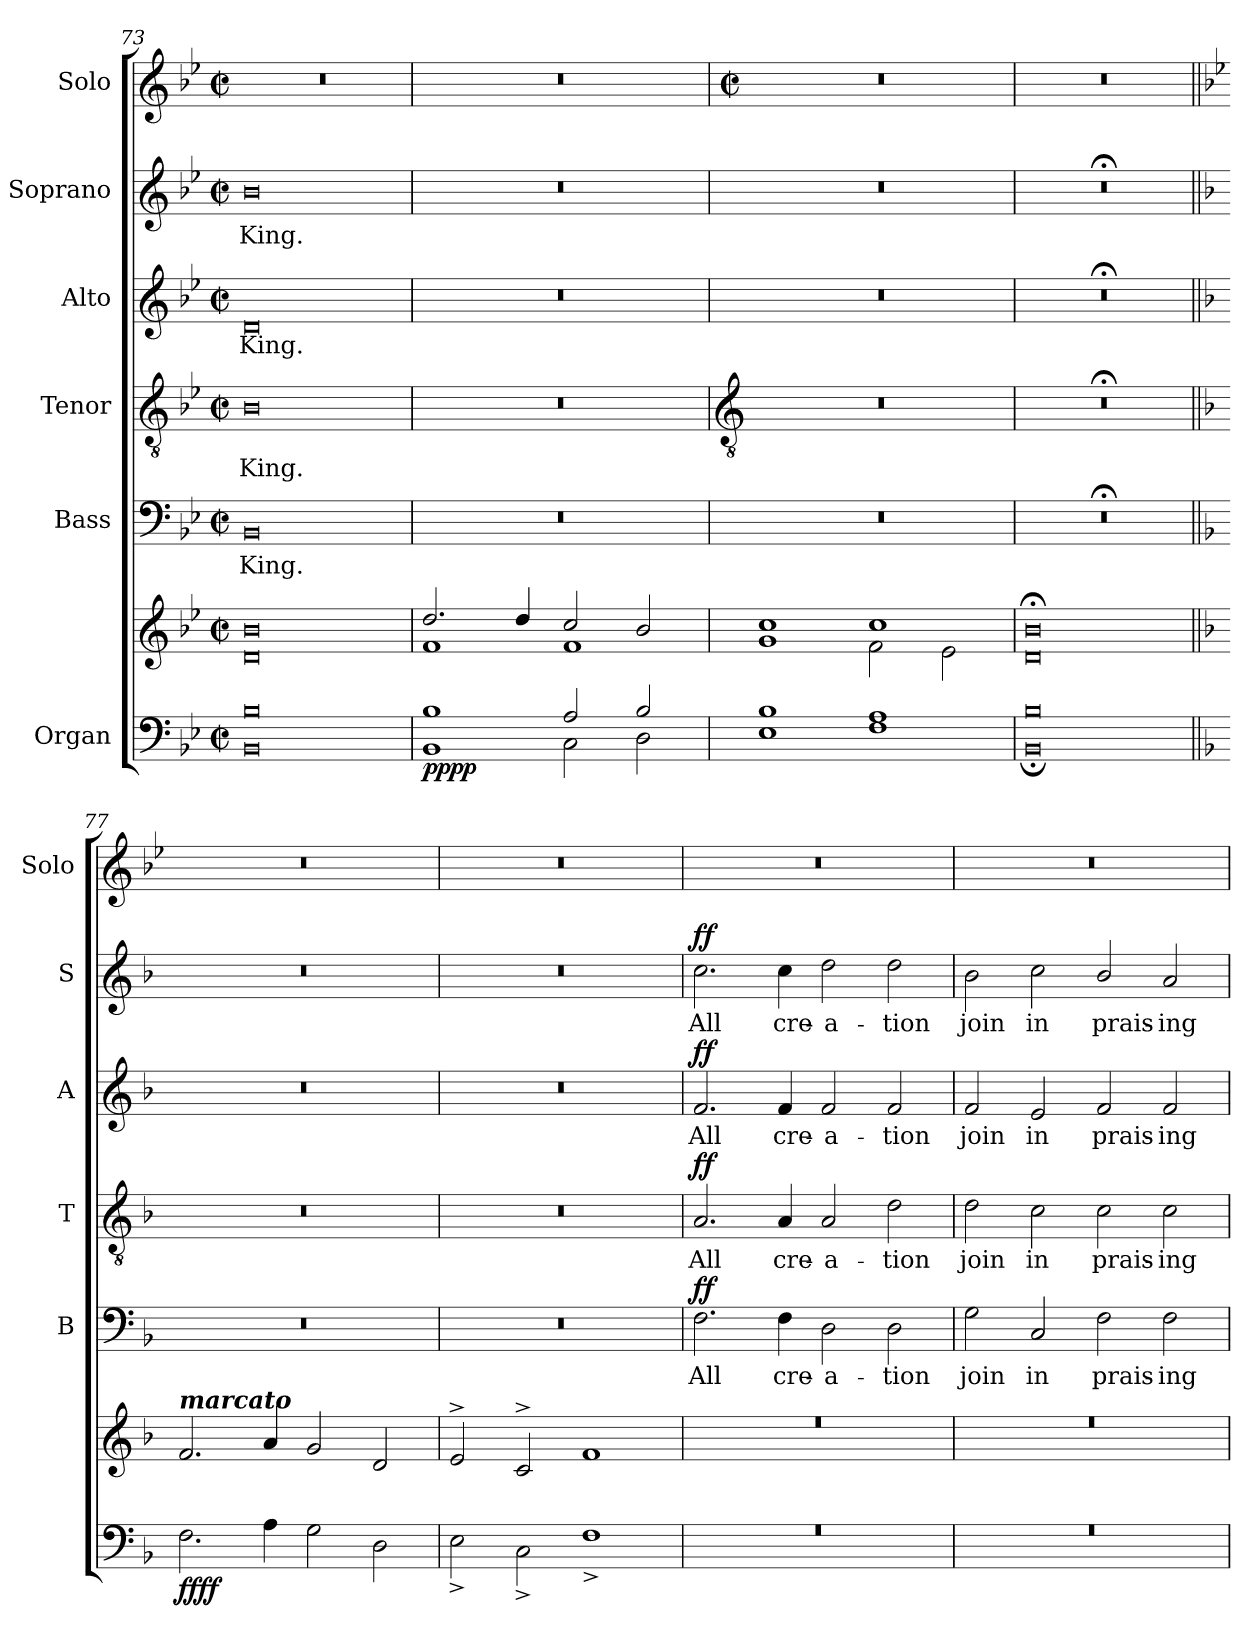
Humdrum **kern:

**kern	**kern	**dynam	**kern	**text	**dynam	**kern	**text	**dynam	**kern	**text	**dynam	**kern	**text	**dynam	**kern
*part6	*part6	*part6	*part5	*part5	*part5	*part4	*part4	*part4	*part3	*part3	*part3	*part2	*part2	*part2	*part1
*staff7	*staff6	*staff6/7	*staff5	*staff5	*staff5	*staff4	*staff4	*staff4	*staff3	*staff3	*staff3	*staff2	*staff2	*staff2	*staff1
*I"Organ	*	*	*I"Bass	*	*	*I"Tenor	*	*	*I"Alto	*	*	*I"Soprano	*	*	*I"Solo
*	*	*	*I'B	*	*	*I'T	*	*	*I'A	*	*	*I'S	*	*	*I'Solo
*clefF4	*clefG2	*	*clefF4	*	*	*clefGv2	*	*	*clefG2	*	*	*clefG2	*	*	*clefG2
*k[b-e-]	*k[b-e-]	*	*k[b-e-]	*	*	*k[b-e-]	*	*	*k[b-e-]	*	*	*k[b-e-]	*	*	*k[b-e-]
*B-:	*B-:	*	*B-:	*	*	*B-:	*	*	*B-:	*	*	*B-:	*	*	*B-:
*M4/2	*M4/2	*	*M4/2	*	*	*M4/2	*	*	*M4/2	*	*	*M4/2	*	*	*M4/2
*met(c|)	*met(c|)	*	*met(c|)	*	*	*met(c|)	*	*	*met(c|)	*	*	*met(c|)	*	*	*met(c|)
=73	=73	=73	=73	=73	=73	=73	=73	=73	=73	=73	=73	=73	=73	=73	=73
*^	*^	*	*	*	*	*	*	*	*	*	*	*	*	*	*
!	!	!	!	!	!	!LO:LY:b	!	!	!LO:LY:b	!	!	!LO:LY:b	!	!	!LO:LY:b	!	!
0B-/	0BB-\	0d/ 0b-/	0ryy	.	0BB-	King.	.	0B-	King.	.	0d	King.	.	0b-	King.	.	0r
=74	=74	=74	=74	=74	=74	=74	=74	=74	=74	=74	=74	=74	=74	=74	=74	=74	=74
!	!	!	!	!LO:DY:b=2	!	!	!	!	!	!	!	!	!	!	!	!	!
!	!	!	!	!LO:DY:n=1:b=2	!	!	!	!	!	!	!	!	!	!	!	!	!
!	!	!	!	!LO:DY:n=2:b	!	!	!	!	!	!	!	!	!	!	!	!	!
!	!	!	!	!LO:DY:n=3:b	!	!	!	!	!	!	!	!	!	!	!	!	!
1B-/	1BB-\	2.dd/	1f\	p p p p	0r	.	.	0r	.	.	0r	.	.	0r	.	.	0r
.	.	4dd/	.	.	.	.	.	.	.	.	.	.	.	.	.	.	.
2A/	2C\	2cc/	1f\	.	.	.	.	.	.	.	.	.	.	.	.	.	.
2B-/	2D\	2b-/	.	.	.	.	.	.	.	.	.	.	.	.	.	.	.
!!LO:LB:g=z
=75	=75	=75	=75	=75	=75	=75	=75	=75	=75	=75	=75	=75	=75	=75	=75	=75	=75
*	*	*	*	*	*	*	*	*clefGv2	*	*	*	*	*	*	*	*	*
*	*	*	*	*	*	*	*	*	*	*	*	*	*	*	*	*	*M4/2
*	*	*	*	*	*	*	*	*	*	*	*	*	*	*	*	*	*met(c|)
1B-/	1E-\	1cc	1g\	.	0r	.	.	0r	.	.	0r	.	.	0r	.	.	0r
1A/	1F\	1cc	2f\	.	.	.	.	.	.	.	.	.	.	.	.	.	.
.	.	.	2e-\	.	.	.	.	.	.	.	.	.	.	.	.	.	.
=76	=76	=76	=76	=76	=76	=76	=76	=76	=76	=76	=76	=76	=76	=76	=76	=76	=76
0B-/	0BB-;\	0b-;<	0d\	.	0r;<	.	.	0r;<	.	.	0r;<	.	.	0r;<	.	.	0r
=77||	=77||	=77||	=77||	=77||	=77||	=77||	=77||	=77||	=77||	=77||	=77||	=77||	=77||	=77||	=77||	=77||	=77||
*k[b-]	*	*k[b-]	*	*	*k[b-]	*	*	*k[b-]	*	*	*k[b-]	*	*	*k[b-]	*	*	*
*F:	*	*F:	*	*	*F:	*	*	*F:	*	*	*F:	*	*	*F:	*	*	*
*	*	*MM232	*	*	*	*	*	*	*	*	*	*	*	*	*	*	*
!	!	!LO:TX:a:Bi:t=marcato	!	!	!	!	!	!	!	!	!	!	!	!	!	!	!
!	!	!	!	!LO:DY:b=2	!	!	!	!	!	!	!	!	!	!	!	!	!
!	!	!	!	!LO:DY:n=1:b	!	!	!	!	!	!	!	!	!	!	!	!	!
0ryy	2.F\	2.f	0ryy	ff ff	0r	.	.	0r	.	.	0r	.	.	0r	.	.	0r
.	4A\	4a	.	.	.	.	.	.	.	.	.	.	.	.	.	.	.
.	2G\	2g	.	.	.	.	.	.	.	.	.	.	.	.	.	.	.
.	2D\	2d	.	.	.	.	.	.	.	.	.	.	.	.	.	.	.
=78	=78	=78	=78	=78	=78	=78	=78	=78	=78	=78	=78	=78	=78	=78	=78	=78	=78
0ryy	2E^\	2e^	0ryy	.	0r	.	.	0r	.	.	0r	.	.	0r	.	.	0r
.	2C^\	2c^	.	.	.	.	.	.	.	.	.	.	.	.	.	.	.
.	1F^\	1f	.	.	.	.	.	.	.	.	.	.	.	.	.	.	.
=79	=79	=79	=79	=79	=79	=79	=79	=79	=79	=79	=79	=79	=79	=79	=79	=79	=79
!	!	!	!	!	!	!LO:LY:b	!LO:DY:b	!	!LO:LY:b	!LO:DY:b	!	!LO:LY:b	!LO:DY:b	!	!LO:LY:b	!LO:DY:b	!
0r	0ryy	0r	0ryy	.	2.F	All	ff	2.A	All	ff	2.f	All	ff	2.cc	All	ff	0r
!	!	!	!	!	!	!LO:LY:b	!	!	!LO:LY:b	!	!	!LO:LY:b	!	!	!LO:LY:b	!	!
.	.	.	.	.	4F	cre-	.	4A	cre-	.	4f	cre-	.	4cc	cre-	.	.
!	!	!	!	!	!	!LO:LY:b	!	!	!LO:LY:b	!	!	!LO:LY:b	!	!	!LO:LY:b	!	!
.	.	.	.	.	2D	-a-	.	2A	-a-	.	2f	-a-	.	2dd	-a-	.	.
!	!	!	!	!	!	!LO:LY:b	!	!	!LO:LY:b	!	!	!LO:LY:b	!	!	!LO:LY:b	!	!
.	.	.	.	.	2D	-tion	.	2d	-tion	.	2f	-tion	.	2dd	-tion	.	.
=80	=80	=80	=80	=80	=80	=80	=80	=80	=80	=80	=80	=80	=80	=80	=80	=80	=80
!	!	!	!	!	!	!LO:LY:b	!	!	!LO:LY:b	!	!	!LO:LY:b	!	!	!LO:LY:b	!	!
0r	0ryy	0r	0ryy	.	2G	join	.	2d	join	.	2f	join	.	2b-	join	.	0r
!	!	!	!	!	!	!LO:LY:b	!	!	!LO:LY:b	!	!	!LO:LY:b	!	!	!LO:LY:b	!	!
.	.	.	.	.	2C	in	.	2c	in	.	2e	in	.	2cc	in	.	.
!	!	!	!	!	!	!LO:LY:b	!	!	!LO:LY:b	!	!	!LO:LY:b	!	!	!LO:LY:b	!	!
.	.	.	.	.	2F\	prais-	.	2c\	prais-	.	2f/	prais-	.	2b-/	prais-	.	.
!	!	!	!	!	!	!LO:LY:b	!	!	!LO:LY:b	!	!	!LO:LY:b	!	!	!LO:LY:b	!	!
.	.	.	.	.	2F	-ing	.	2c	-ing	.	2f	-ing	.	2a	-ing	.	.
*v	*v	*	*	*	*	*	*	*	*	*	*	*	*	*	*	*	*
*	*v	*v	*	*	*	*	*	*	*	*	*	*	*	*	*	*
=	=	=	=	=	=	=	=	=	=	=	=	=	=	=	=
*-	*-	*-	*-	*-	*-	*-	*-	*-	*-	*-	*-	*-	*-	*-	*-
